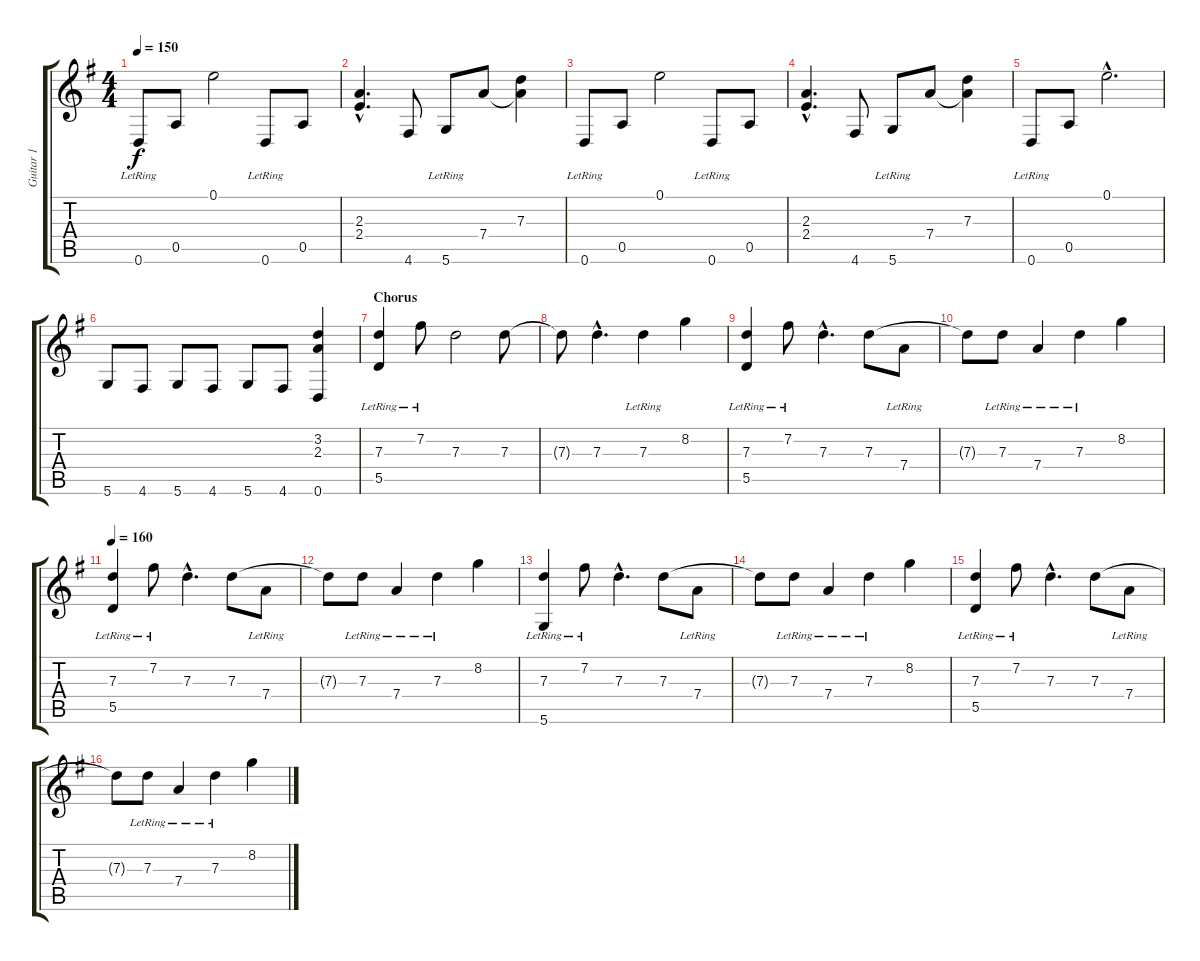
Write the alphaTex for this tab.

\track ("Guitar 1" "Guitar 1") {instrument overdrivenguitar}
\staff {score tabs}
\tuning (E4 B3 G3 D3 A2 D2) {hide}
\ts (4 4)
\tempo 150
\clef g2
\ks g
0.6{lr}.8{dy f} 0.5.8 0.1.2 0.6{lr}.8 0.5.8 |
(2.3{hac} 2.4{hac}).4{d} 4.6.8 5.6{lr}.8 7.4.8 (7.3 7.4{t}).4 |
0.6{lr}.8 0.5.8 0.1.2 0.6{lr}.8 0.5.8 |
(2.3{hac} 2.4{hac}).4{d} 4.6.8 5.6{lr}.8 7.4.8 (7.3 7.4{t}).4 |
0.6{lr}.8 0.5.8 0.1{hac}.2{d} |
5.6.8 4.6.8 5.6.8 4.6.8 5.6.8 4.6.8 (3.2 2.3 0.6).4 |
\section ("" "Chorus")
(7.3{lr} 5.5{lr}).4 7.2{lr}.8 7.3.2 7.3.8 |
7.3{t}.8 7.3{hac}.4{d} 7.3{lr}.4 8.2.4 |
(7.3{lr} 5.5{lr}).4 7.2{lr}.8 7.3{hac}.4{d} 7.3.8 7.4{lr}.8 |
7.3{t}.8 7.3{lr}.8 7.4{lr}.4 7.3{lr}.4 8.2.4 |
\tempo 160
(7.3{lr} 5.5{lr}).4 7.2{lr}.8 7.3{hac}.4{d} 7.3.8 7.4{lr}.8 |
7.3{t}.8 7.3{lr}.8 7.4{lr}.4 7.3{lr}.4 8.2.4 |
(7.3{lr} 5.6{lr}).4 7.2{lr}.8 7.3{hac}.4{d} 7.3.8 7.4{lr}.8 |
7.3{t}.8 7.3{lr}.8 7.4{lr}.4 7.3{lr}.4 8.2.4 |
(7.3{lr} 5.5{lr}).4 7.2{lr}.8 7.3{hac}.4{d} 7.3.8 7.4{lr}.8 |
7.3{t}.8 7.3{lr}.8 7.4{lr}.4 7.3{lr}.4 8.2.4
